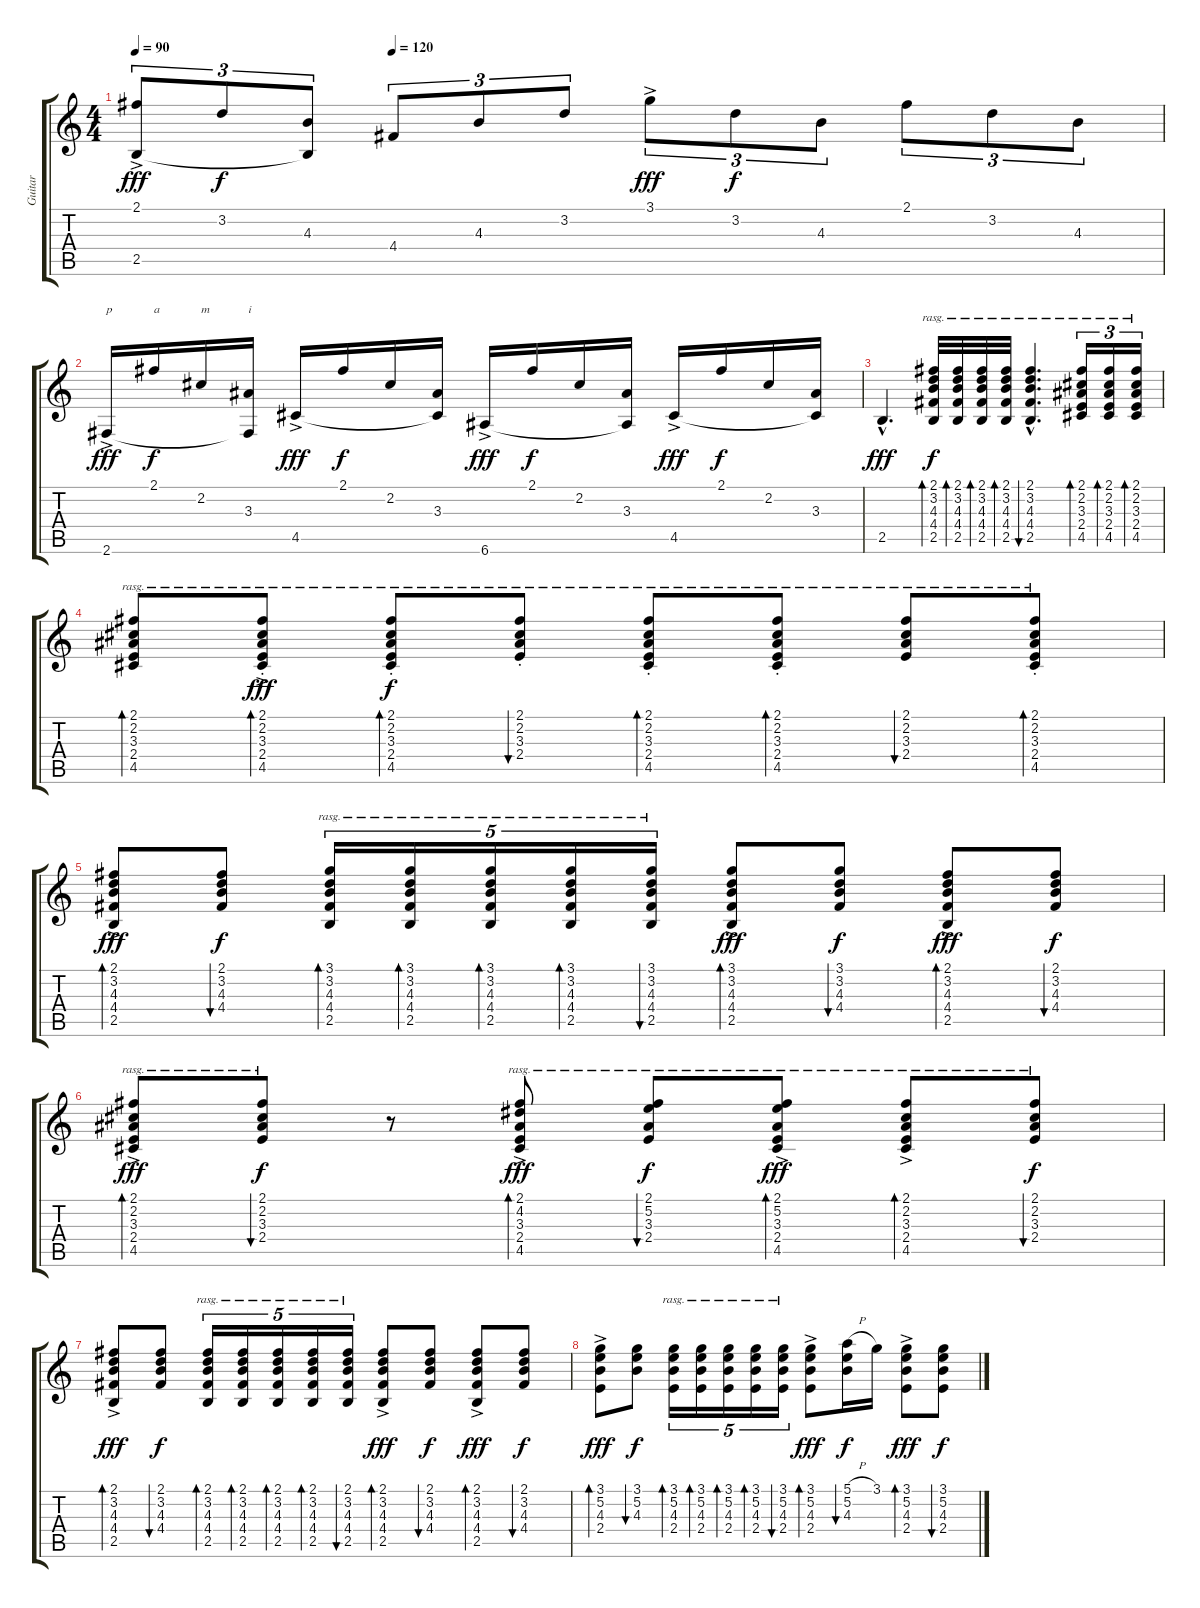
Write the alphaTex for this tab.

\track ("Guitar " "Guitar ") {instrument acousticguitarnylon}
\staff {score tabs}
\tuning (E4 B3 G3 D3 A2 E2) {hide}
\ts (4 4)
\tempo 90
\tempo (120 0.25)
\clef g2
\ks c
(2.1 2.5{ac}).8{tu (3 2) dy fff} 3.2.8{tu (3 2) dy f} (4.3 2.5{t}).8{tu (3 2)} 4.4.8{tu (3 2)} 4.3.8{tu (3 2)} 3.2.8{tu (3 2)} 3.1{ac}.8{tu (3 2) dy fff} 3.2.8{tu (3 2) dy f} 4.3.8{tu (3 2)} 2.1.8{tu (3 2)} 3.2.8{tu (3 2)} 4.3.8{tu (3 2)} |
2.6{ac}.16{txt "p" dy fff} 2.1.16{txt "a" dy f} 2.2.16{txt "m"} (3.3 2.6{t}).16{txt "i"} 4.5{ac}.16{dy fff} 2.1.16{dy f} 2.2.16 (3.3 4.5{t}).16 6.6{ac}.16{dy fff} 2.1.16{dy f} 2.2.16 (3.3 6.6{t}).16 4.5{ac}.16{dy fff} 2.1.16{dy f} 2.2.16 (3.3 4.5{t}).16 |
2.5{hac}.4{d dy fff} (2.1 3.2 4.3 4.4 2.5).32{bd 120 rasg ii dy f} (2.1 3.2 4.3 4.4 2.5).32{bd 120 rasg ii} (2.1 3.2 4.3 4.4 2.5).32{bd 120 rasg ii} (2.1 3.2 4.3 4.4 2.5).32{bd 120 rasg ii} (2.1{hac} 3.2{hac} 4.3{hac} 4.4{hac} 2.5{hac}).4{d bu 120 rasg ii} (2.1 2.2 3.3 2.4 4.5).16{tu (3 2) bd 120 rasg ii} (2.1 2.2 3.3 2.4 4.5).16{tu (3 2) bd 120 rasg ii} (2.1 2.2 3.3 2.4 4.5).16{tu (3 2) bd 120 rasg ii} |
(2.1 2.2 3.3 2.4 4.5).8{bd 120 rasg ii} (2.1{ac st} 2.2 3.3{ac} 2.4 4.5).8{bd 120 rasg ii dy fff} (2.1{st} 2.2 3.3 2.4 4.5).8{bd 120 rasg ii dy f} (2.1{st} 2.2 3.3 2.4).8{bu 120 rasg ii} (2.1{st} 2.2 3.3 2.4 4.5).8{bd 120 rasg ii} (2.1{st} 2.2 3.3 2.4 4.5).8{bd 120 rasg ii} (2.1 2.2 3.3 2.4).8{bu 120 rasg ii} (2.1{st} 2.2 3.3 2.4 4.5).8{bd 120 rasg ii} |
(2.1 3.2 4.3 4.4 2.5{ac}).8{bd 60 dy fff} (2.1 3.2 4.3 4.4).8{bu 60 dy f} (3.1 3.2 4.3 4.4 2.5).16{tu (5 4) bd 60 rasg ii} (3.1 3.2 4.3 4.4 2.5).16{tu (5 4) bd 120 rasg ii} (3.1 3.2 4.3 4.4 2.5).16{tu (5 4) bd 120 rasg ii} (3.1 3.2 4.3 4.4 2.5).16{tu (5 4) bd 120 rasg ii} (3.1 3.2 4.3 4.4 2.5).16{tu (5 4) bu 120 rasg ii} (3.1 3.2 4.3 4.4 2.5{ac}).8{bd 120 dy fff} (3.1 3.2 4.3 4.4).8{bu 120 dy f} (2.1{ac} 3.2 4.3 4.4 2.5{ac}).8{bd 120 dy fff} (2.1 3.2 4.3 4.4).8{bu 120 dy f} |
(2.1 2.2 3.3 2.4 4.5{ac}).8{bd 60 rasg ii dy fff} (2.1 2.2 3.3 2.4).8{bu 60 rasg ii dy f} r.8 (2.1 4.2 3.3 2.4 4.5{ac}).8{bd 120 rasg ii dy fff} (2.1 5.2 3.3 2.4).8{bu 120 rasg ii dy f} (2.1 5.2{ac} 3.3 2.4 4.5).8{bd 120 rasg ii dy fff} (2.1 2.2 3.3 2.4 4.5{ac}).8{bd 120 rasg ii} (2.1 2.2 3.3 2.4).8{bu 120 rasg ii dy f} |
(2.1 3.2 4.3 4.4 2.5{ac}).8{bd 60 dy fff} (2.1 3.2 4.3 4.4).8{bu 60 dy f} (2.1 3.2 4.3 4.4 2.5).16{tu (5 4) bd 60 rasg ii} (2.1 3.2 4.3 4.4 2.5).16{tu (5 4) bd 120 rasg ii} (2.1 3.2 4.3 4.4 2.5).16{tu (5 4) bd 120 rasg ii} (2.1 3.2 4.3 4.4 2.5).16{tu (5 4) bd 120 rasg ii} (2.1 3.2 4.3 4.4 2.5).16{tu (5 4) bu 120 rasg ii} (2.1 3.2 4.3 4.4 2.5{ac}).8{bd 120 dy fff} (2.1 3.2 4.3 4.4).8{bu 120 dy f} (2.1 3.2 4.3 4.4 2.5{ac}).8{bd 120 dy fff} (2.1 3.2 4.3 4.4).8{bu 120 dy f} |
(3.1 5.2 4.3 2.4{ac}).8{bd 120 dy fff} (3.1 5.2 4.3).8{bu 120 dy f} (3.1 5.2 4.3 2.4).16{tu (5 4) bd 120 rasg ii} (3.1 5.2 4.3 2.4).16{tu (5 4) bd 120 rasg ii} (3.1 5.2 4.3 2.4).16{tu (5 4) bd 120 rasg ii} (3.1 5.2 4.3 2.4).16{tu (5 4) bd 120 rasg ii} (3.1 5.2 4.3 2.4).16{tu (5 4) bu 120 rasg ii} (3.1 5.2 4.3 2.4{ac}).8{bd 120 dy fff} (5.1{h} 5.2 4.3).16{bu 120 dy f} 3.1.16 (3.1 5.2 4.3{ac} 2.4).8{bd 120 dy fff} (3.1 5.2 4.3 2.4).8{bu 120 dy f}
